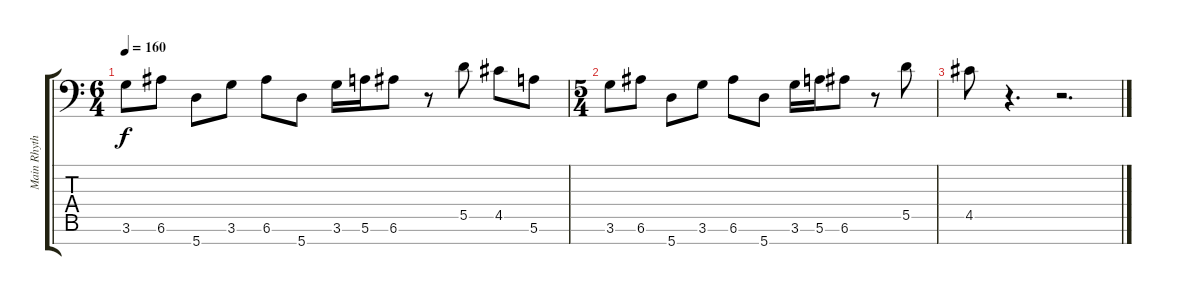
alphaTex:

\track ("Main Rhythm Guitar R" "Main Rhyth") {instrument distortionguitar}
\staff {score tabs}
\tuning (E4 B3 G3 D3 A2 E2 A1) {hide}
\ts (6 4)
\tempo 160
\clef f4
\ks c
3.6.8{dy f} 6.6.8 5.7.8 3.6.8 6.6.8 5.7.8 3.6.16 5.6.16 6.6.8 r.8 5.5.8 4.5.8 5.6.8 |
\ts (5 4)
3.6.8 6.6.8 5.7.8 3.6.8 6.6.8 5.7.8 3.6.16 5.6.16 6.6.8 r.8 5.5.8 |
4.5.8 r.4{d} r.2{d}
